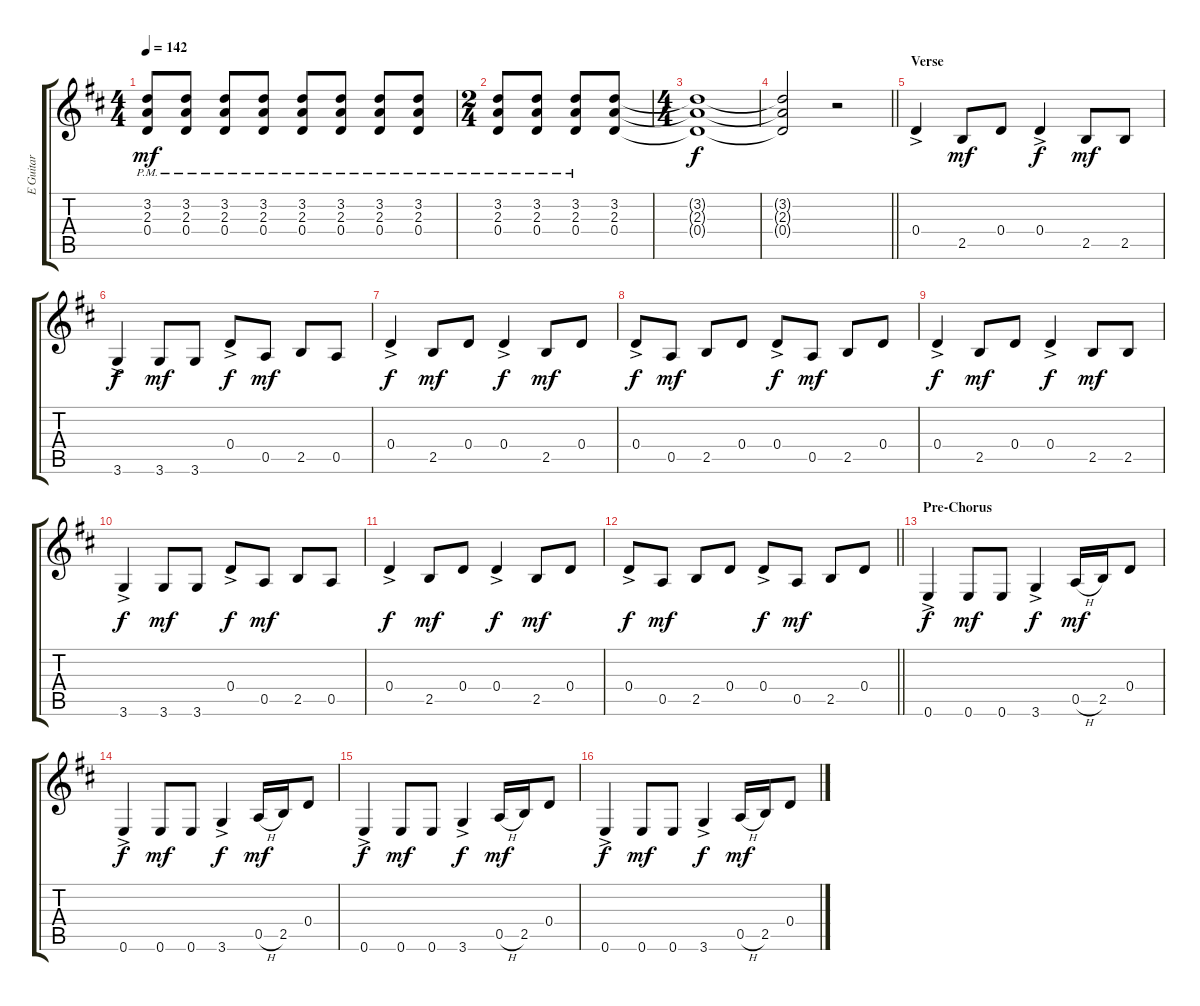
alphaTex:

\track ("E Guitar" "E Guitar") {instrument overdrivenguitar}
\staff {score tabs}
\tuning (E4 B3 G3 D3 A2 E2) {hide}
\ts (4 4)
\tempo 142
\clef g2
\ks d
(3.2{pm} 2.3{pm} 0.4{pm}).8{dy mf} (3.2{pm} 2.3{pm} 0.4{pm}).8 (3.2{pm} 2.3{pm} 0.4{pm}).8 (3.2{pm} 2.3{pm} 0.4{pm}).8 (3.2{pm} 2.3{pm} 0.4{pm}).8 (3.2{pm} 2.3{pm} 0.4{pm}).8 (3.2{pm} 2.3{pm} 0.4{pm}).8 (3.2{pm} 2.3{pm} 0.4{pm}).8 |
\ts (2 4)
(3.2{pm} 2.3{pm} 0.4{pm}).8 (3.2{pm} 2.3{pm} 0.4{pm}).8 (3.2{pm} 2.3{pm} 0.4{pm}).8 (3.2 2.3 0.4).8 |
\ts (4 4)
(3.2{t} 2.3{t} 0.4{t}).1{dy f} |
\barLineRight lightlight
(3.2{t} 2.3{t} 0.4{t}).2 r.2 |
\section ("" "Verse")
0.4{ac}.4 2.5.8{dy mf} 0.4.8 0.4{ac}.4{dy f} 2.5.8{dy mf} 2.5.8 |
3.6{ac}.4{dy f} 3.6.8{dy mf} 3.6.8 0.4{ac}.8{dy f} 0.5.8{dy mf} 2.5.8 0.5.8 |
0.4{ac}.4{dy f} 2.5.8{dy mf} 0.4.8 0.4{ac}.4{dy f} 2.5.8{dy mf} 0.4.8 |
0.4{ac}.8{dy f} 0.5.8{dy mf} 2.5.8 0.4.8 0.4{ac}.8{dy f} 0.5.8{dy mf} 2.5.8 0.4.8 |
0.4{ac}.4{dy f} 2.5.8{dy mf} 0.4.8 0.4{ac}.4{dy f} 2.5.8{dy mf} 2.5.8 |
3.6{ac}.4{dy f} 3.6.8{dy mf} 3.6.8 0.4{ac}.8{dy f} 0.5.8{dy mf} 2.5.8 0.5.8 |
0.4{ac}.4{dy f} 2.5.8{dy mf} 0.4.8 0.4{ac}.4{dy f} 2.5.8{dy mf} 0.4.8 |
\barLineRight lightlight
0.4{ac}.8{dy f} 0.5.8{dy mf} 2.5.8 0.4.8 0.4{ac}.8{dy f} 0.5.8{dy mf} 2.5.8 0.4.8 |
\section ("" "Pre-Chorus")
0.6{ac}.4{dy f} 0.6.8{dy mf} 0.6.8 3.6{ac}.4{dy f} 0.5{h}.16{dy mf} 2.5.16 0.4.8 |
0.6{ac}.4{dy f} 0.6.8{dy mf} 0.6.8 3.6{ac}.4{dy f} 0.5{h}.16{dy mf} 2.5.16 0.4.8 |
0.6{ac}.4{dy f} 0.6.8{dy mf} 0.6.8 3.6{ac}.4{dy f} 0.5{h}.16{dy mf} 2.5.16 0.4.8 |
0.6{ac}.4{dy f} 0.6.8{dy mf} 0.6.8 3.6{ac}.4{dy f} 0.5{h}.16{dy mf} 2.5.16 0.4.8
